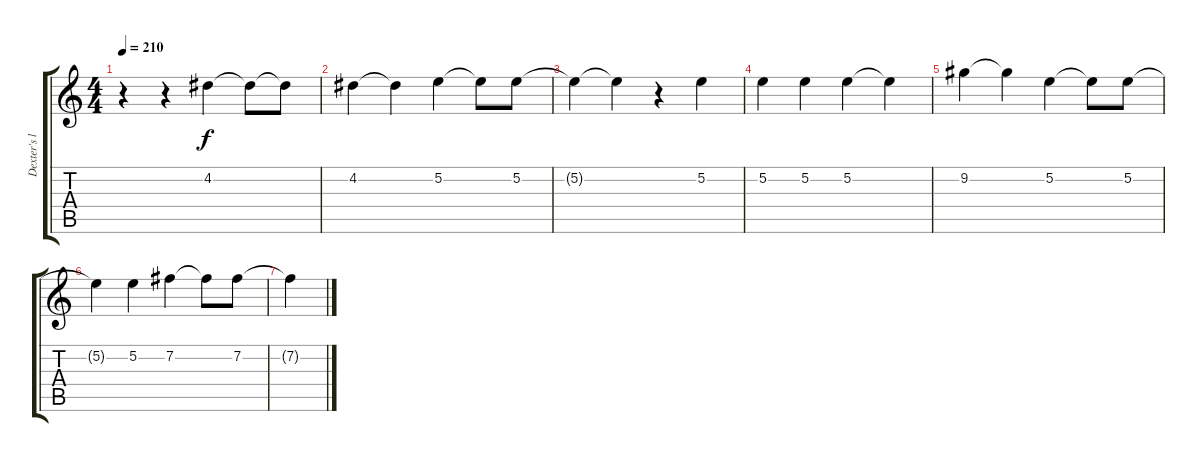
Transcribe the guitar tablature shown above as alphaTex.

\track ("Dexter's lyrics" "Dexter's l") {instrument distortionguitar}
\staff {score tabs}
\tuning (E4 B3 G3 D3 A2 E2) {hide}
\ts (4 4)
\tempo 210
\clef g2
\ks c
r.4{dy f} r.4 4.2.4 4.2{t}.8 4.2{t}.8 |
4.2.4 4.2{t}.4 5.2.4 5.2{t}.8 5.2.8 |
5.2{t}.4 5.2{t}.4 r.4 5.2.4 |
5.2.4 5.2.4 5.2.4 5.2{t}.4 |
9.2.4 9.2{t}.4 5.2.4 5.2{t}.8 5.2.8 |
5.2{t}.4 5.2.4 7.2.4 7.2{t}.8 7.2.8 |
7.2{t}.4
